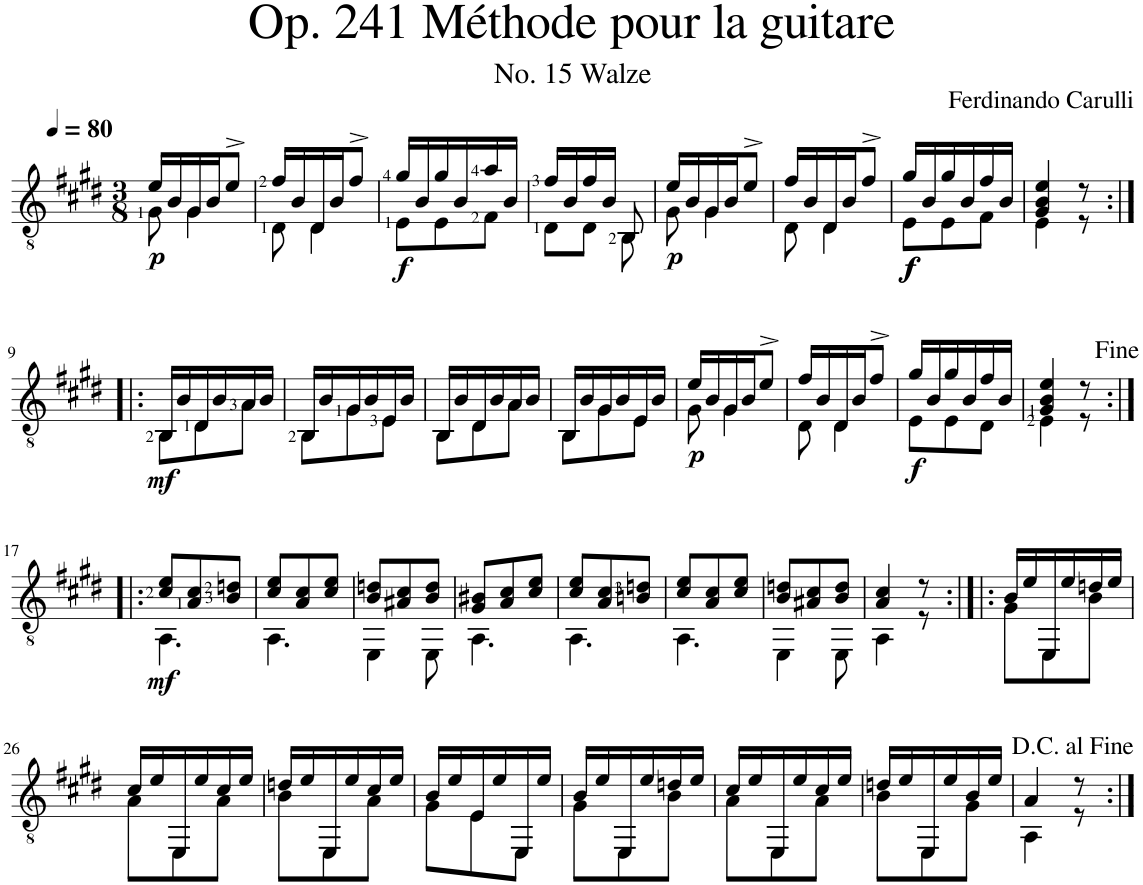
**kern	**dynam
*part1	*part1
*staff1	*staff1
*I"Classical Guitar	*
*I'Guit.	*
*clefGv2	*
*k[f#c#g#d#]	*
*M3/8	*
*MM80	*
=1	=1
*^	*
!	!	!LO:DY:b
16e/LL	8G#\	p
16B/	.	.
16G#/	4G#\	.
16B/J	.	.
8e^/J	.	.
=2	=2	=2
16f#/LL	8D#\	.
16B/	.	.
16D#/	4D#\	.
16B/J	.	.
8f#^/J	.	.
=3	=3	=3
!	!	!LO:DY:b
16g#/LL	8E\L	f
16B/	.	.
16g#/	8E\	.
16B/	.	.
16a/	8F#\J	.
16B/JJ	.	.
=4	=4	=4
16f#/LL	8D#\L	.
16B/	.	.
16f#/	8D#\J	.
16B/JJ	.	.
8BB/	8BB\	.
=5	=5	=5
!	!	!LO:DY:b
16e/LL	8G#\	p
16B/	.	.
16G#/	4G#\	.
16B/J	.	.
8e^/J	.	.
=6	=6	=6
16f#/LL	8D#\	.
16B/	.	.
16D#/	4D#\	.
16B/J	.	.
8f#^/J	.	.
=7	=7	=7
!	!	!LO:DY:b
!	!	!LO:DY:n=1:b
16g#/LL	8E\L	f f
16B/	.	.
16g#/	8E\	.
16B/	.	.
16f#/	8F#\J	.
16B/JJ	.	.
=8	=8	=8
4G#/ 4B/ 4e/	4E\	.
8r	8r	.
!!LO:LB:g=z	!!
=9:|!|:	=9:|!|:	=9:|!|:
!	!	!LO:DY:b
16BB/LL	8BB\L	mf
16B/	.	.
16D#/	8D#\	.
16B/	.	.
16A/	8A\J	.
16B/JJ	.	.
=10	=10	=10
16BB/LL	8BB\L	.
16B/	.	.
16G#/	8G#\	.
16B/	.	.
16E/	8E\J	.
16B/JJ	.	.
=11	=11	=11
16BB/LL	8BB\L	.
16B/	.	.
16D#/	8D#\	.
16B/	.	.
16A/	8A\J	.
16B/JJ	.	.
=12	=12	=12
16BB/LL	8BB\L	.
16B/	.	.
16G#/	8G#\	.
16B/	.	.
16E/	8E\J	.
16B/JJ	.	.
=13	=13	=13
!	!	!LO:DY:b
16e/LL	8G#\	p
16B/	.	.
16G#/	4G#\	.
16B/J	.	.
8e^/J	.	.
=14	=14	=14
16f#/LL	8D#\	.
16B/	.	.
16D#/	4D#\	.
16B/J	.	.
8f#^/J	.	.
=15	=15	=15
!	!	!LO:DY:b
16g#/LL	8E\L	f
16B/	.	.
16g#/	8E\	.
16B/	.	.
16f#/	8D#\J	.
16B/JJ	.	.
=16	=16	=16
4G#/ 4B/ 4e/	4E\	.
8r	8r	.
!!LO:LB:g=z	!!
=17:|!|:	=17:|!|:	=17:|!|:
!	!	!LO:DY:b
8c#/ 8e/L	4.AA\	mf
8A/ 8c#/	.	.
8B/ 8dn/J	.	.
=18	=18	=18
8c#/ 8e/L	4.AA\	.
8A/ 8c#/	.	.
8c#/ 8e/J	.	.
=19	=19	=19
8B/ 8dn/L	4EE\	.
8A#X/ 8c#/	.	.
8B/ 8d/J	8EE\	.
=20	=20	=20
8G#/ 8B#X/L	4.AA\	.
8A/ 8c#/	.	.
8c#/ 8e/J	.	.
=21	=21	=21
8c#/ 8e/L	4.AA\	.
8A/ 8c#/	.	.
8Bn/ 8dn/J	.	.
=22	=22	=22
8c#/ 8e/L	4.AA\	.
8A/ 8c#/	.	.
8c#/ 8e/J	.	.
=23	=23	=23
8B/ 8dn/L	4EE\	.
8A#X/ 8c#/	.	.
8B/ 8d/J	8EE\	.
=24	=24	=24
4A/ 4c#/	4AA\	.
8r	8r	.
=25:|!|:	=25:|!|:	=25:|!|:
16B/LL	8G#\L	.
16e/	.	.
16EE/	8EE\	.
16e/	.	.
16dn/	8B\J	.
16e/JJ	.	.
!!LO:LB:g=z	!!
=26	=26	=26
16c#/LL	8A\L	.
16e/	.	.
16EE/	8EE\	.
16e/	.	.
16c#/	8A\J	.
16e/JJ	.	.
=27	=27	=27
16dn/LL	8B\L	.
16e/	.	.
16EE/	8EE\	.
16e/	.	.
16c#/	8A\J	.
16e/JJ	.	.
=28	=28	=28
16B/LL	8G#\L	.
16e/	.	.
16E/	8E\	.
16e/	.	.
16EE/	8EE\J	.
16e/JJ	.	.
=29	=29	=29
16B/LL	8G#\L	.
16e/	.	.
16EE/	8EE\	.
16e/	.	.
16dn/	8B\J	.
16e/JJ	.	.
=30	=30	=30
16c#/LL	8A\L	.
16e/	.	.
16EE/	8EE\	.
16e/	.	.
16c#/	8A\J	.
16e/JJ	.	.
=31	=31	=31
16dn/LL	8B\L	.
16e/	.	.
16EE/	8EE\	.
16e/	.	.
16B/	8G#\J	.
16e/JJ	.	.
=32	=32	=32
4A/	4AA\	.
8r	8r	.
*v	*v	*
=:|!	=:|!
*-	*-
